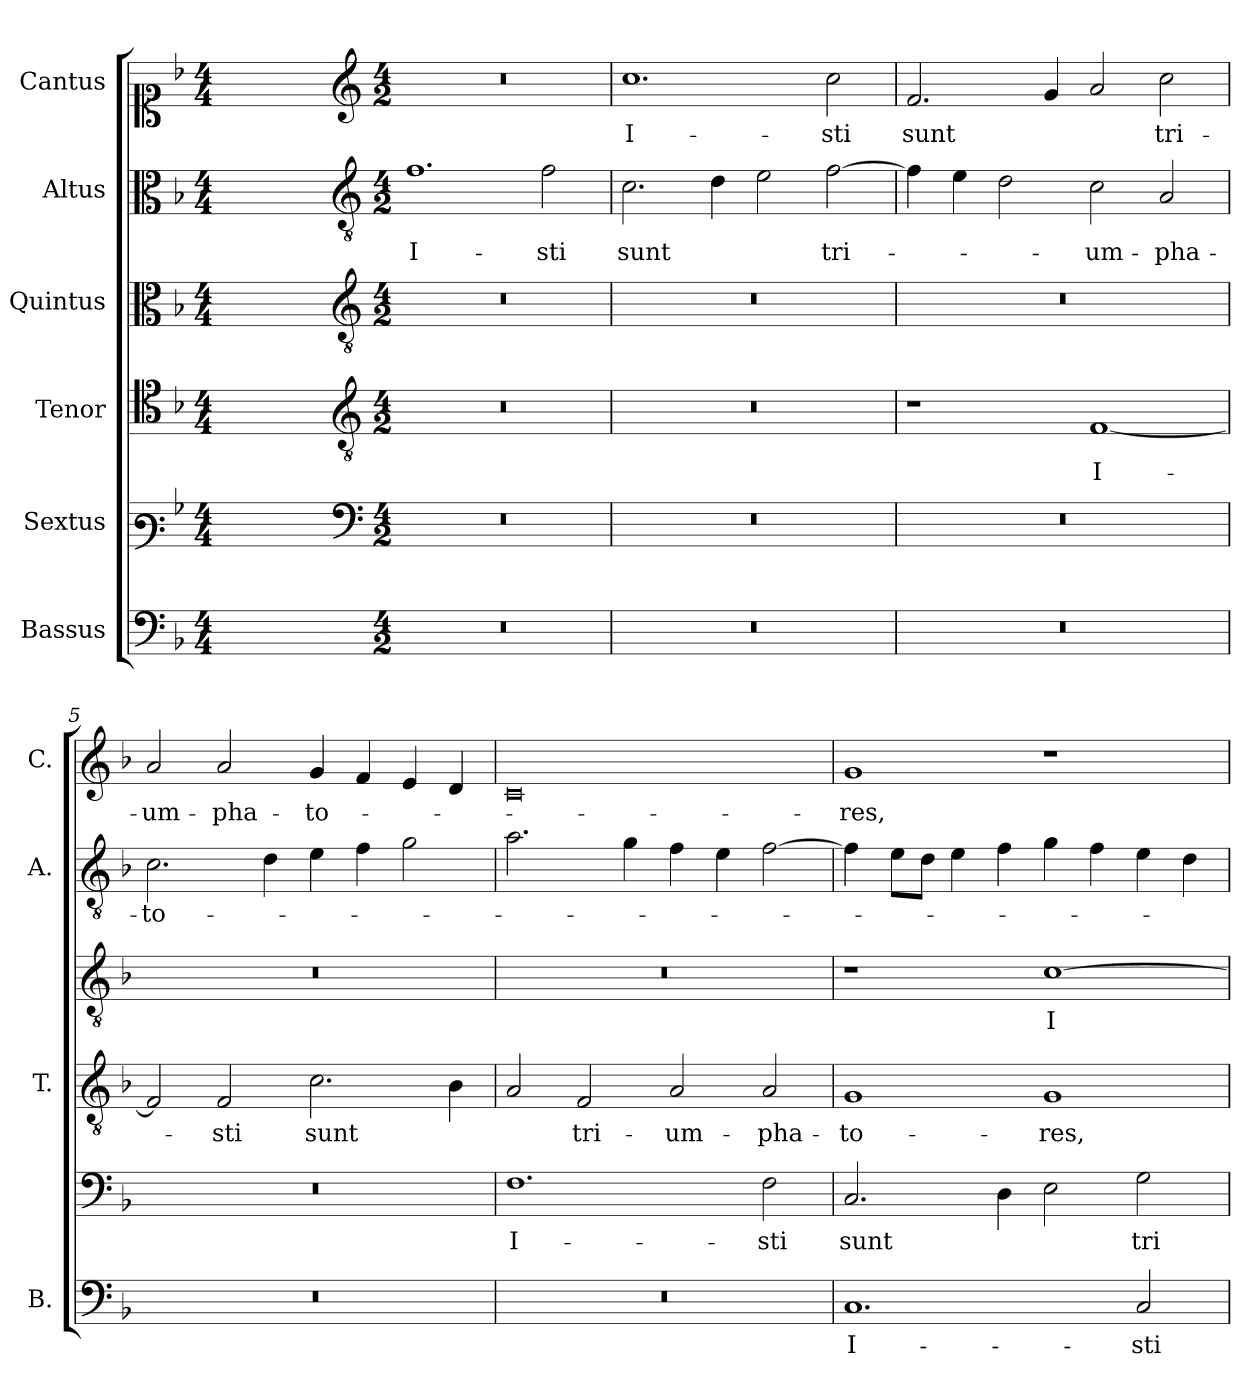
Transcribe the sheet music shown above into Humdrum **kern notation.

**kern	**text	**kern	**text	**kern	**text	**kern	**text	**kern	**text	**kern	**text
*part6	*part6	*part5	*part5	*part4	*part4	*part3	*part3	*part2	*part2	*part1	*part1
*staff6	*staff6	*staff5	*staff5	*staff4	*staff4	*staff3	*staff3	*staff2	*staff2	*staff1	*staff1
*I"Bassus	*	*I"Sextus	*	*I"Tenor	*	*I"Quintus	*	*I"Altus	*	*I"Cantus	*
*I'B.	*	*	*	*I'T.	*	*	*	*I'A.	*	*I'C.	*
*clefF4	*	*clefF3	*	*clefC4	*	*clefC3	*	*clefC3	*	*clefC1	*
*	*	*	*	*ITrd7c12	*	*ITrd7c12	*	*ITrd7c12	*	*	*
*k[b-]	*	*k[b-]	*	*k[b-]	*	*k[b-]	*	*k[b-]	*	*k[b-]	*
*F:	*	*F:	*	*F:	*	*F:	*	*F:	*	*F:	*
*M4/4	*	*M4/4	*	*M4/4	*	*M4/4	*	*M4/4	*	*M4/4	*
=1	=1	=1	=1	=1	=1	=1	=1	=1	=1	=1	=1
1ryy	.	1ryy	.	1ryy	.	1ryy	.	1ryy	.	1ryy	.
=2-	=2-	=2-	=2-	=2-	=2-	=2-	=2-	=2-	=2-	=2-	=2-
*	*	*clefF4	*	*clefGv2	*	*clefGv2	*	*clefGv2	*	*clefG2	*
*M4/2	*	*M4/2	*	*M4/2	*	*M4/2	*	*M4/2	*	*M4/2	*
!LO:N:vis=1	!	!LO:N:vis=1	!	!LO:N:vis=1	!	!LO:N:vis=1	!	!	!LO:LY:b	!LO:N:vis=1	!
0r	.	0r	.	0r	.	0r	.	1.F	I-	0r	.
!	!	!	!	!	!	!	!	!	!LO:LY:b	!	!
.	.	.	.	.	.	.	.	2F\	-sti	.	.
=3	=3	=3	=3	=3	=3	=3	=3	=3	=3	=3	=3
!LO:N:vis=1	!	!LO:N:vis=1	!	!LO:N:vis=1	!	!LO:N:vis=1	!	!	!LO:LY:b	!	!LO:LY:b
0r	.	0r	.	0r	.	0r	.	2.C\	sunt	1.cc	I-
.	.	.	.	.	.	.	.	4D\	.	.	.
.	.	.	.	.	.	.	.	2E\	.	.	.
!	!	!	!	!	!	!	!	!	!LO:LY:b	!	!LO:LY:b
.	.	.	.	.	.	.	.	[>2F\	tri-	2cc\	-sti
=4	=4	=4	=4	=4	=4	=4	=4	=4	=4	=4	=4
!LO:N:vis=1	!	!LO:N:vis=1	!	!	!	!LO:N:vis=1	!	!	!	!	!LO:LY:b
0r	.	0r	.	1r	.	0r	.	4F\]	.	2.f/	sunt
.	.	.	.	.	.	.	.	4E\	.	.	.
.	.	.	.	.	.	.	.	2D\	.	.	.
.	.	.	.	.	.	.	.	.	.	4g/	.
!	!	!	!	!	!LO:LY:b	!	!	!	!LO:LY:b	!	!
.	.	.	.	[<1FF	I-	.	.	2C\	-um-	2a/	.
!	!	!	!	!	!	!	!	!	!LO:LY:b	!	!LO:LY:b
.	.	.	.	.	.	.	.	2AA/	-pha-	2cc\	tri-
=5	=5	=5	=5	=5	=5	=5	=5	=5	=5	=5	=5
!LO:N:vis=1	!	!LO:N:vis=1	!	!	!	!LO:N:vis=1	!	!	!LO:LY:b	!	!LO:LY:b
0r	.	0r	.	2FF/]	.	0r	.	2.C\	-to-	2a/	-um-
!	!	!	!	!	!LO:LY:b	!	!	!	!	!	!LO:LY:b
.	.	.	.	2FF/	-sti	.	.	.	.	2a/	-pha-
.	.	.	.	.	.	.	.	4D\	.	.	.
!	!	!	!	!	!LO:LY:b	!	!	!	!	!	!LO:LY:b
.	.	.	.	2.C\	sunt	.	.	4E\	.	4g/	-to-
.	.	.	.	.	.	.	.	4F\	.	4f/	.
.	.	.	.	.	.	.	.	2G\	.	4e/	.
.	.	.	.	4BB-\	.	.	.	.	.	4d/	.
!!LO:LB:g=z
=6	=6	=6	=6	=6	=6	=6	=6	=6	=6	=6	=6
!LO:N:vis=1	!	!	!LO:LY:b	!	!	!LO:N:vis=1	!	!	!	!	!
0r	.	1.F	I-	2AA/	.	0r	.	2.A\	.	0c	.
!	!	!	!	!	!LO:LY:b	!	!	!	!	!	!
.	.	.	.	2FF/	tri-	.	.	.	.	.	.
.	.	.	.	.	.	.	.	4G\	.	.	.
!	!	!	!	!	!LO:LY:b	!	!	!	!	!	!
.	.	.	.	2AA/	-um-	.	.	4F\	.	.	.
.	.	.	.	.	.	.	.	4E\	.	.	.
!	!	!	!LO:LY:b	!	!LO:LY:b	!	!	!	!	!	!
.	.	2F\	-sti	2AA/	-pha-	.	.	[>2F\	.	.	.
=7	=7	=7	=7	=7	=7	=7	=7	=7	=7	=7	=7
!	!LO:LY:b	!	!LO:LY:b	!	!LO:LY:b	!	!	!	!	!	!LO:LY:b
1.C	I-	2.C/	sunt	1GG	-to-	1r	.	4F\]	.	1g	-res,
.	.	.	.	.	.	.	.	8E\L	.	.	.
.	.	.	.	.	.	.	.	8D\J	.	.	.
.	.	.	.	.	.	.	.	4E\	.	.	.
.	.	4D\	.	.	.	.	.	4F\	.	.	.
!	!	!	!	!	!LO:LY:b	!	!LO:LY:b	!	!	!	!
.	.	2E\	.	1GG	-res,	[>1C	I-	4G\	.	1r	.
.	.	.	.	.	.	.	.	4F\	.	.	.
!	!LO:LY:b	!	!LO:LY:b	!	!	!	!	!	!	!	!
2C/	-sti	2G\	tri-	.	.	.	.	4E\	.	.	.
.	.	.	.	.	.	.	.	4D\	.	.	.
=	=	=	=	=	=	=	=	=	=	=	=
*-	*-	*-	*-	*-	*-	*-	*-	*-	*-	*-	*-
